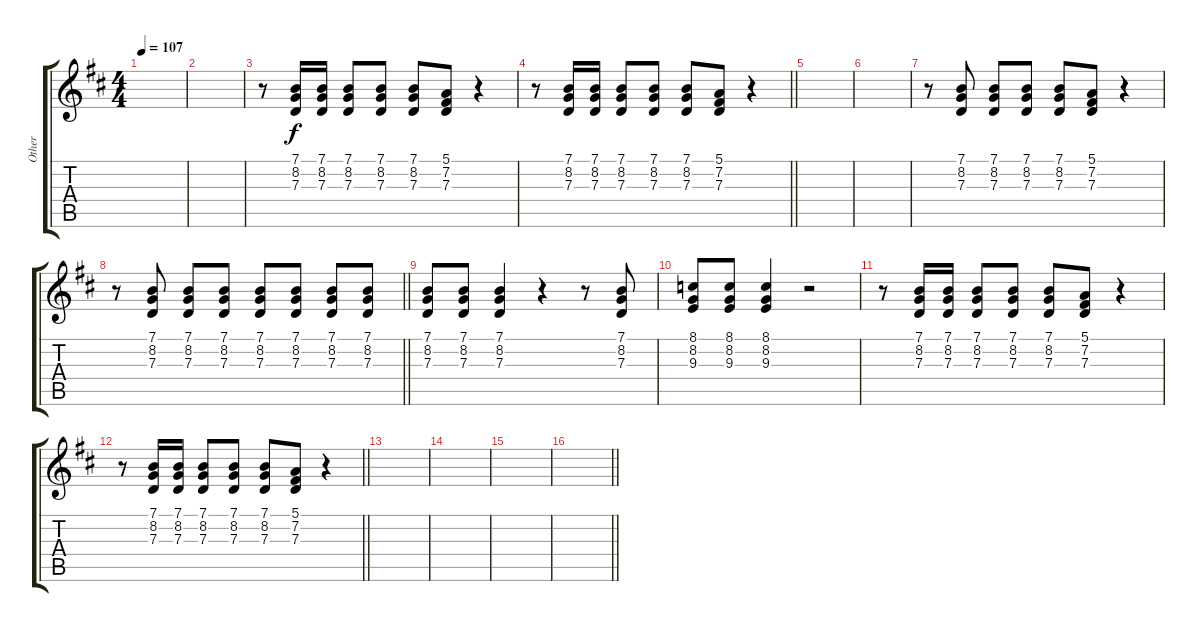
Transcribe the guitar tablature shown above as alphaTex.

\track ("Other" "Other") {instrument lead1square}
\staff {score tabs}
\tuning (E4 B3 G3 D3 A2 E2) {hide}
\ts (4 4)
\tempo 107
\clef g2
\ks d
|
|
r.8 (7.1 8.2 7.3).16 (7.1 8.2 7.3).16 (7.1 8.2 7.3).8 (7.1 8.2 7.3).8 (7.1 8.2 7.3).8 (5.1 7.2 7.3).8 r.4 |
\barLineRight lightlight
r.8 (7.1 8.2 7.3).16 (7.1 8.2 7.3).16 (7.1 8.2 7.3).8 (7.1 8.2 7.3).8 (7.1 8.2 7.3).8 (5.1 7.2 7.3).8 r.4 |
|
|
r.8 (7.1 8.2 7.3).8 (7.1 8.2 7.3).8 (7.1 8.2 7.3).8 (7.1 8.2 7.3).8 (5.1 7.2 7.3).8 r.4 |
\barLineRight lightlight
r.8 (7.1 8.2 7.3).8 (7.1 8.2 7.3).8 (7.1 8.2 7.3).8 (7.1 8.2 7.3).8 (7.1 8.2 7.3).8 (7.1 8.2 7.3).8 (7.1 8.2 7.3).8 |
(7.1 8.2 7.3).8 (7.1 8.2 7.3).8 (7.1 8.2 7.3).4 r.4 r.8 (7.1 8.2 7.3).8 |
(8.1 8.2 9.3).8 (8.1 8.2 9.3).8 (8.1 8.2 9.3).4 r.2 |
r.8 (7.1 8.2 7.3).16 (7.1 8.2 7.3).16 (7.1 8.2 7.3).8 (7.1 8.2 7.3).8 (7.1 8.2 7.3).8 (5.1 7.2 7.3).8 r.4 |
\barLineRight lightlight
r.8 (7.1 8.2 7.3).16 (7.1 8.2 7.3).16 (7.1 8.2 7.3).8 (7.1 8.2 7.3).8 (7.1 8.2 7.3).8 (5.1 7.2 7.3).8 r.4 |
|
|
|
\barLineRight lightlight
